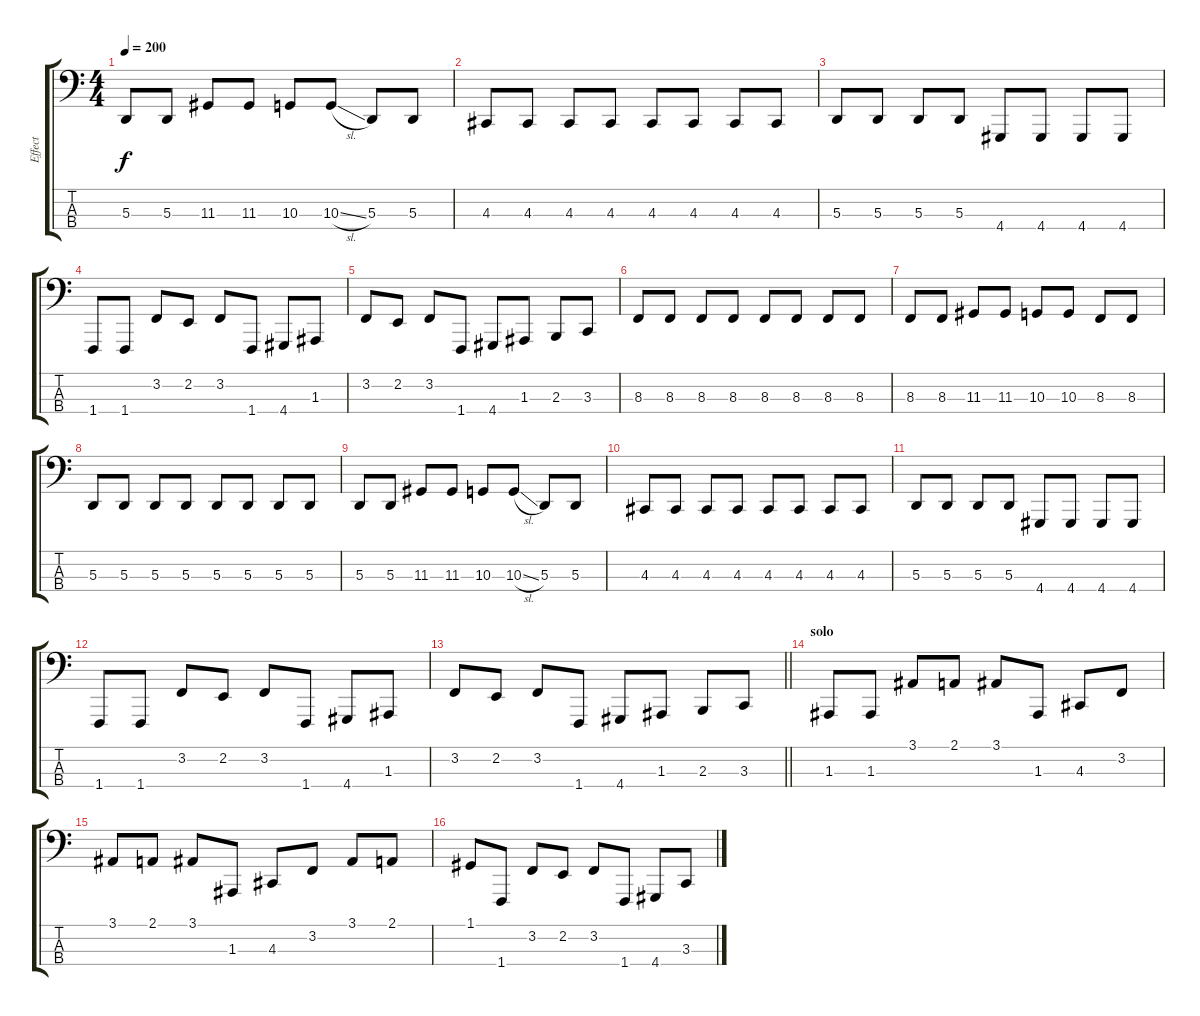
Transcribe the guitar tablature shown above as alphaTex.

\track ("Effect" "Effect") {instrument acousticgrandpiano}
\staff {score tabs}
\tuning (G2 D2 A1 E1) {hide}
\ts (4 4)
\tempo 200
\clef f4
\ks c
5.3.8{dy f} 5.3.8 11.3.8 11.3.8 10.3.8 10.3{sl}.8 5.3.8 5.3.8 |
4.3.8 4.3.8 4.3.8 4.3.8 4.3.8 4.3.8 4.3.8 4.3.8 |
5.3.8 5.3.8 5.3.8 5.3.8 4.4.8 4.4.8 4.4.8 4.4.8 |
1.4.8 1.4.8 3.2.8 2.2.8 3.2.8 1.4.8 4.4.8 1.3.8 |
3.2.8 2.2.8 3.2.8 1.4.8 4.4.8 1.3.8 2.3.8 3.3.8 |
8.3.8 8.3.8 8.3.8 8.3.8 8.3.8 8.3.8 8.3.8 8.3.8 |
8.3.8 8.3.8 11.3.8 11.3.8 10.3.8 10.3.8 8.3.8 8.3.8 |
5.3.8 5.3.8 5.3.8 5.3.8 5.3.8 5.3.8 5.3.8 5.3.8 |
5.3.8 5.3.8 11.3.8 11.3.8 10.3.8 10.3{sl}.8 5.3.8 5.3.8 |
4.3.8 4.3.8 4.3.8 4.3.8 4.3.8 4.3.8 4.3.8 4.3.8 |
5.3.8 5.3.8 5.3.8 5.3.8 4.4.8 4.4.8 4.4.8 4.4.8 |
1.4.8 1.4.8 3.2.8 2.2.8 3.2.8 1.4.8 4.4.8 1.3.8 |
\barLineRight lightlight
3.2.8 2.2.8 3.2.8 1.4.8 4.4.8 1.3.8 2.3.8 3.3.8 |
\section ("" "solo")
1.3.8 1.3.8 3.1.8 2.1.8 3.1.8 1.3.8 4.3.8 3.2.8 |
3.1.8 2.1.8 3.1.8 1.3.8 4.3.8 3.2.8 3.1.8 2.1.8 |
1.1.8 1.4.8 3.2.8 2.2.8 3.2.8 1.4.8 4.4.8 3.3.8
